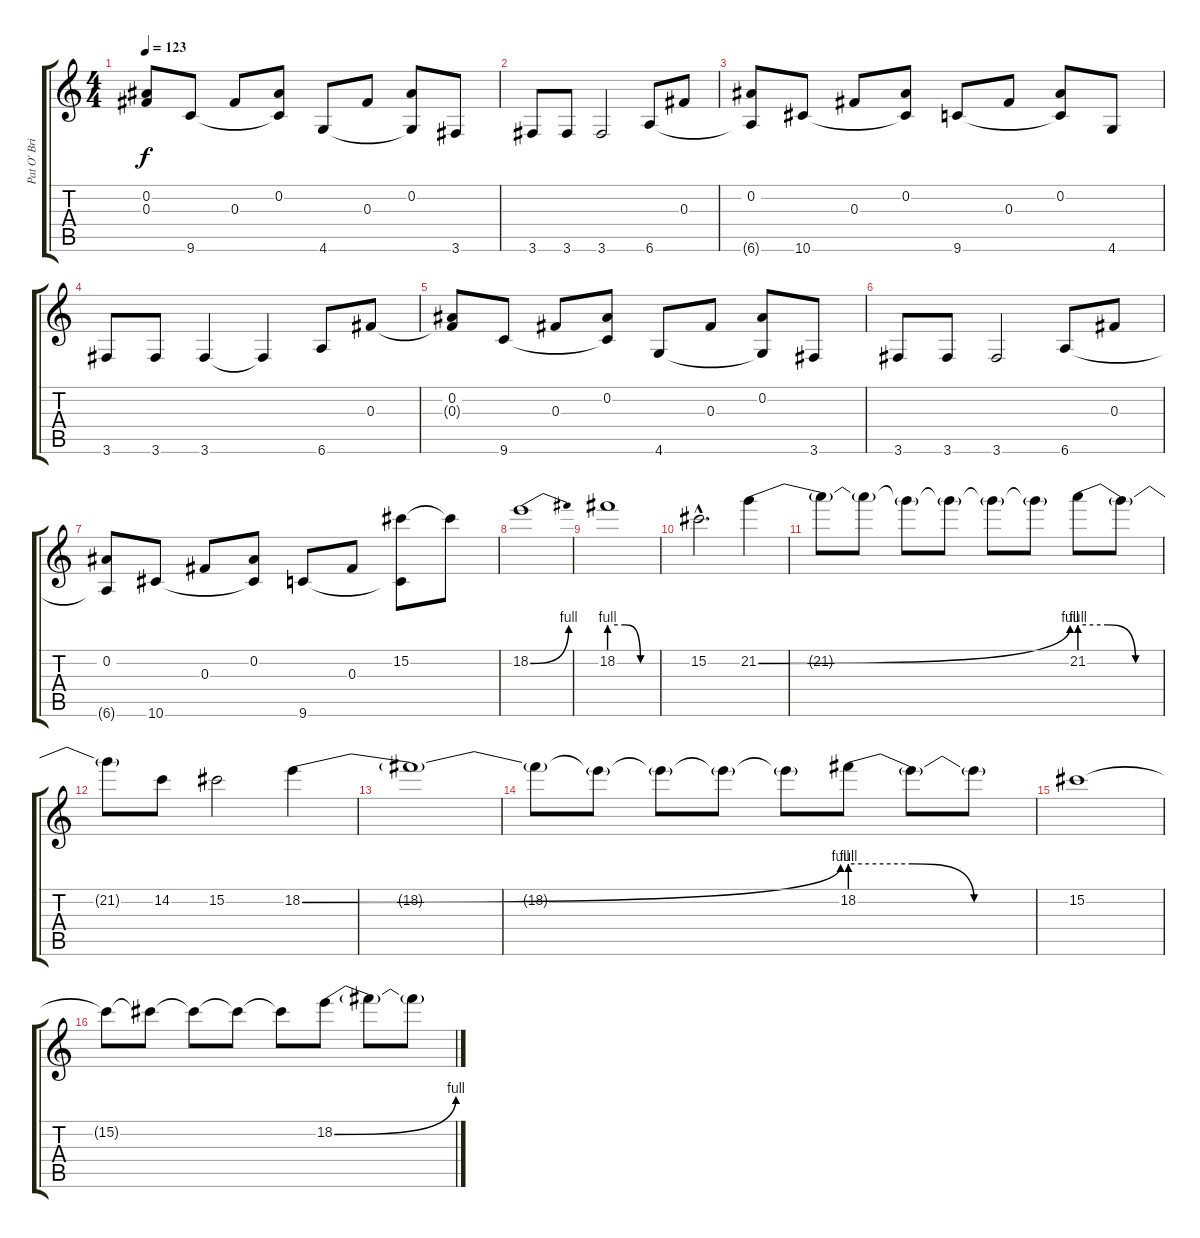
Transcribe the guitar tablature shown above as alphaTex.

\track ("Pat O' Brien" "Pat O' Bri") {instrument distortionguitar}
\staff {score tabs}
\tuning (Eb4 Bb3 Gb3 Db3 Ab2 Eb2) {hide}
\ts (4 4)
\tempo 123
\clef g2
\ks c
(0.2 0.3{t}).8{dy f} 9.6.8 0.3.8 (0.2 9.6{t}).8 4.6.8 0.3.8 (0.2 4.6{t}).8 3.6.8 |
3.6.8 3.6.8 3.6.2 6.6.8 0.3.8 |
(0.2 6.6{t}).8 10.6.8 0.3.8 (0.2 10.6{t}).8 9.6.8 0.3.8 (0.2 9.6{t}).8 4.6.8 |
3.6.8 3.6.8 3.6.4 3.6{t}.4 6.6.8 0.3.8 |
(0.2 0.3{t}).8 9.6.8 0.3.8 (0.2 9.6{t}).8 4.6.8 0.3.8 (0.2 4.6{t}).8 3.6.8 |
3.6.8 3.6.8 3.6.2 6.6.8 0.3.8 |
(0.2 6.6{t}).8 10.6.8 0.3.8 (0.2 10.6{t}).8 9.6.8 0.3.8 (15.2 9.6{t}).8 15.2{t}.8 |
18.2{be (bend 0 0 60 4)}.1 |
18.2{be (custom 0 4 20 4 40 0 60 0)}.1 |
15.2{hac}.2{d} 21.2{be (bend 0 0 60 4)}.4 |
21.2{t}.8 21.2{t}.8 21.2{t}.8 21.2{t}.8 21.2{t}.8 21.2{t}.8 21.2{be (custom 0 4 20 4 40 0 60 0)}.8 21.2{t}.8 |
21.2{t}.8 14.2.8 15.2.2 18.2{be (bend 0 0 60 4)}.4 |
18.2{t}.1 |
18.2{t}.8 18.2{t}.8 18.2{t}.8 18.2{t}.8 18.2{t}.8 18.2{be (custom 0 4 20 4 40 0 60 0)}.8 18.2{t}.8 18.2{t}.8 |
15.2.1 |
15.2{t}.8 15.2{t}.8 15.2{t}.8 15.2{t}.8 15.2{t}.8 18.2{be (bend 0 0 60 4)}.8 18.2{t}.8 18.2{t}.8
